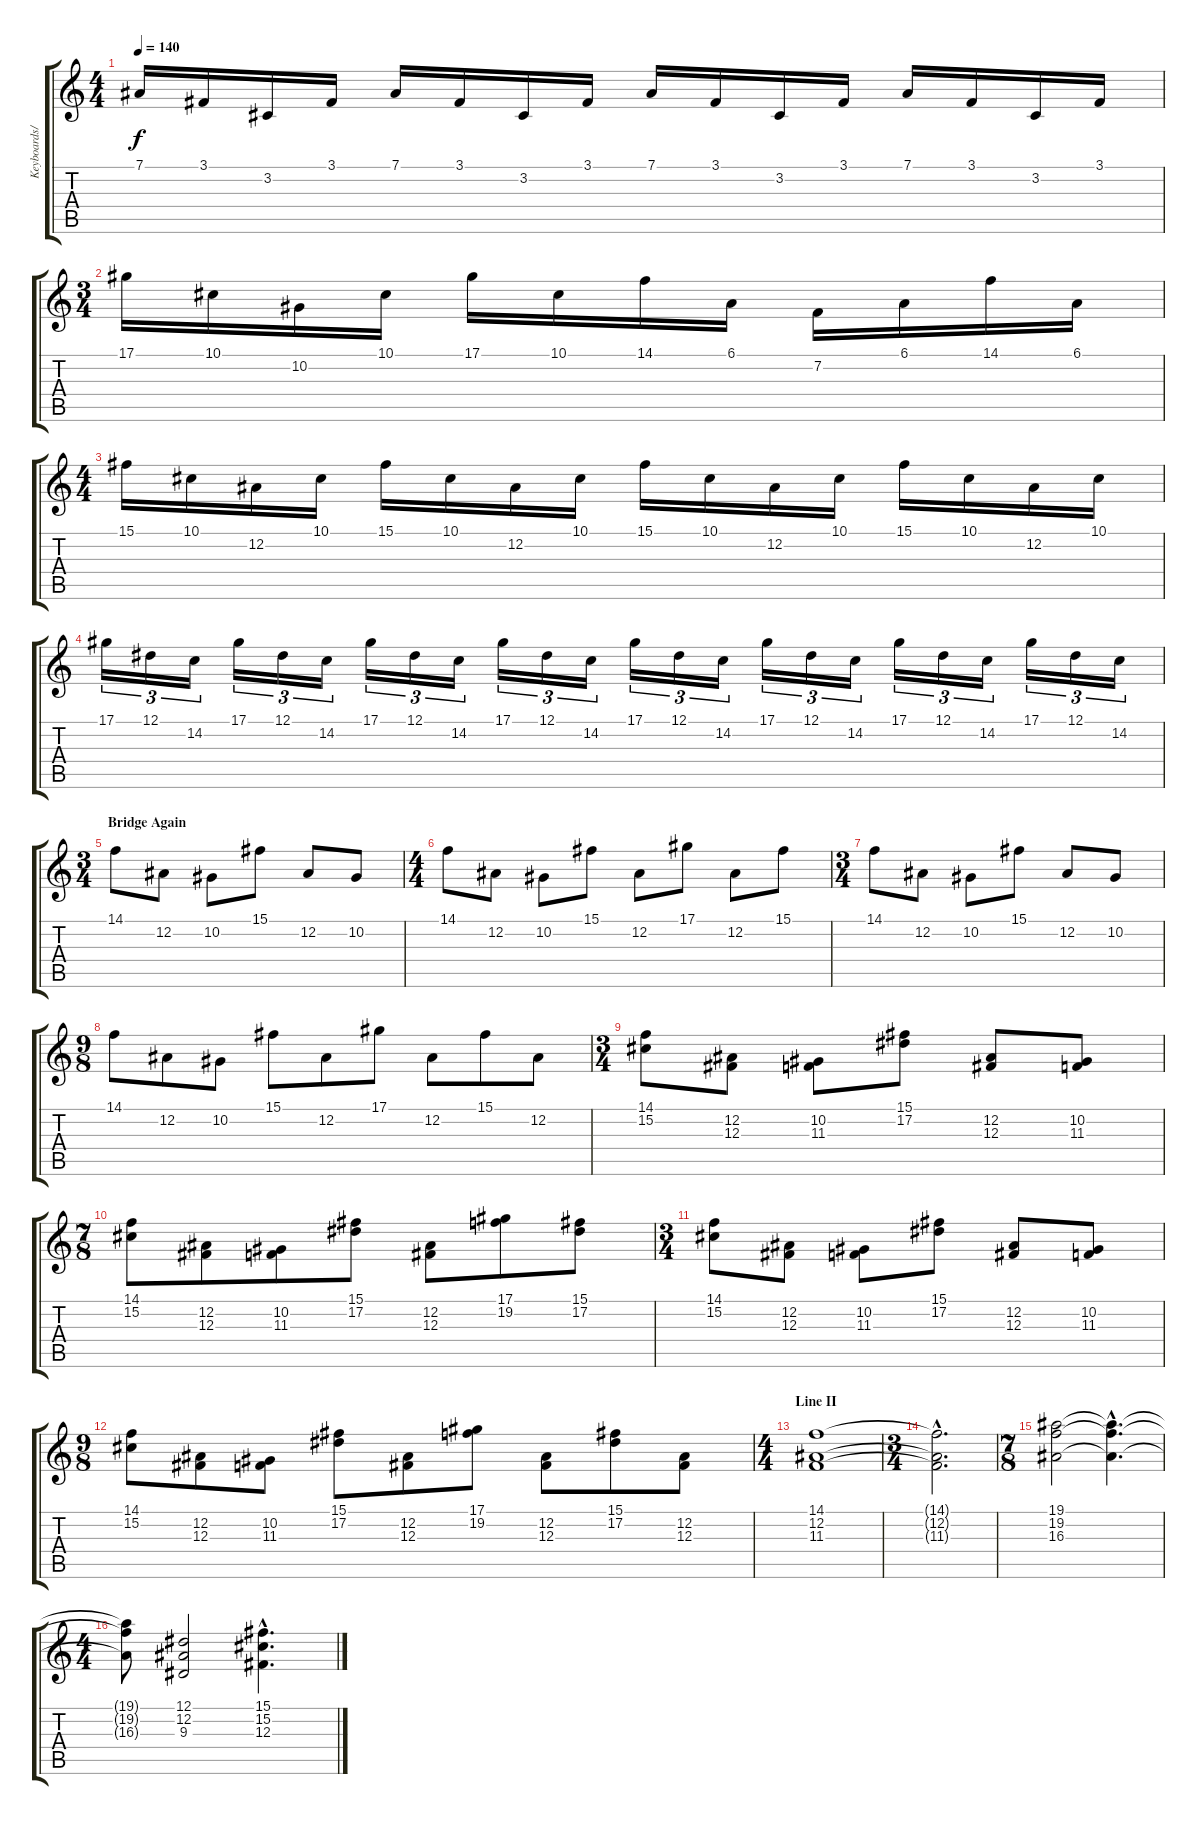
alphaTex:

\track ("Keyboards/solos" "Keyboards/") {instrument brightacousticpiano}
\staff {score tabs}
\tuning (Eb4 Bb3 Gb3 Db3 Ab2 Eb2) {hide}
\ts (4 4)
\tempo 140
\clef g2
\ks c
7.1.16{dy f} 3.1.16 3.2.16 3.1.16 7.1.16 3.1.16 3.2.16 3.1.16 7.1.16 3.1.16 3.2.16 3.1.16 7.1.16 3.1.16 3.2.16 3.1.16 |
\ts (3 4)
17.1.16 10.1.16 10.2.16 10.1.16 17.1.16 10.1.16 14.1.16 6.1.16 7.2.16 6.1.16 14.1.16 6.1.16 |
\ts (4 4)
15.1.16 10.1.16 12.2.16 10.1.16 15.1.16 10.1.16 12.2.16 10.1.16 15.1.16 10.1.16 12.2.16 10.1.16 15.1.16 10.1.16 12.2.16 10.1.16 |
17.1.16{tu (3 2)} 12.1.16{tu (3 2)} 14.2.16{tu (3 2)} 17.1.16{tu (3 2)} 12.1.16{tu (3 2)} 14.2.16{tu (3 2)} 17.1.16{tu (3 2)} 12.1.16{tu (3 2)} 14.2.16{tu (3 2)} 17.1.16{tu (3 2)} 12.1.16{tu (3 2)} 14.2.16{tu (3 2)} 17.1.16{tu (3 2)} 12.1.16{tu (3 2)} 14.2.16{tu (3 2)} 17.1.16{tu (3 2)} 12.1.16{tu (3 2)} 14.2.16{tu (3 2)} 17.1.16{tu (3 2)} 12.1.16{tu (3 2)} 14.2.16{tu (3 2)} 17.1.16{tu (3 2)} 12.1.16{tu (3 2)} 14.2.16{tu (3 2)} |
\ts (3 4)
\section ("" "Bridge Again")
14.1.8{volume 14 instrument harpsichord} 12.2.8 10.2.8 15.1.8 12.2.8 10.2.8 |
\ts (4 4)
14.1.8 12.2.8 10.2.8 15.1.8 12.2.8 17.1.8 12.2.8 15.1.8 |
\ts (3 4)
14.1.8 12.2.8 10.2.8 15.1.8 12.2.8 10.2.8 |
\ts (9 8)
14.1.8 12.2.8 10.2.8 15.1.8 12.2.8 17.1.8 12.2.8 15.1.8 12.2.8 |
\ts (3 4)
(14.1 15.2).8 (12.2 12.3).8 (10.2 11.3).8 (15.1 17.2).8 (12.2 12.3).8 (10.2 11.3).8 |
\ts (7 8)
(14.1 15.2).8 (12.2 12.3).8 (10.2 11.3).8 (15.1 17.2).8 (12.2 12.3).8 (17.1 19.2).8 (15.1 17.2).8 |
\ts (3 4)
(14.1 15.2).8 (12.2 12.3).8 (10.2 11.3).8 (15.1 17.2).8 (12.2 12.3).8 (10.2 11.3).8 |
\ts (9 8)
(14.1 15.2).8 (12.2 12.3).8 (10.2 11.3).8 (15.1 17.2).8 (12.2 12.3).8 (17.1 19.2).8 (12.2 12.3).8 (15.1 17.2).8 (12.2 12.3).8 |
\ts (4 4)
\section ("" "Line II")
(14.1 12.2 11.3).1{volume 13 instrument stringensemble1} |
\ts (3 4)
(14.1{hac t} 12.2{hac t} 11.3{hac t}).2{d} |
\ts (7 8)
(19.1 19.2 16.3).2 (19.1{hac t} 19.2{hac t} 16.3{hac t}).4{d} |
\ts (4 4)
(19.1{t} 19.2{t} 16.3{t}).8 (12.1 12.2 9.3).2 (15.1{hac} 15.2{hac} 12.3{hac}).4{d}
